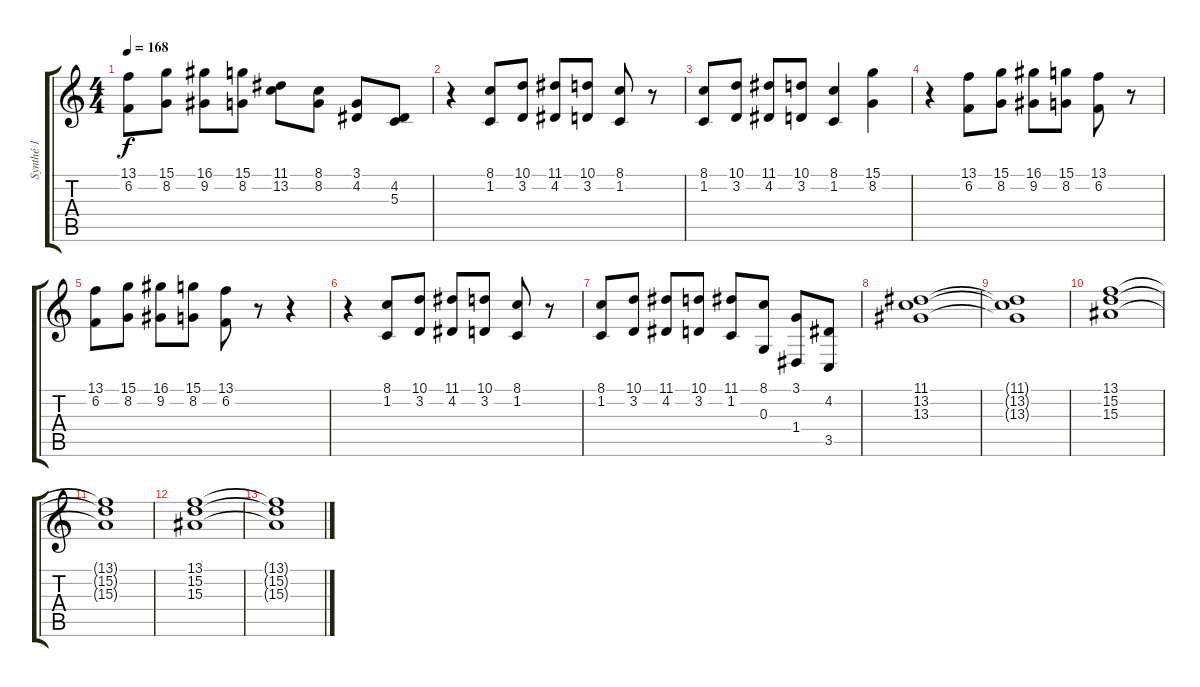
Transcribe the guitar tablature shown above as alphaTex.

\track ("Synthé 1" "Synthé 1") {instrument stringensemble1}
\staff {score tabs}
\tuning (E4 B3 G3 D3 A2 E2) {hide}
\ts (4 4)
\tempo 168
\clef g2
\ks c
(13.1 6.2).8{dy f} (15.1 8.2).8 (16.1 9.2).8 (15.1 8.2).8 (11.1 13.2).8 (8.1 8.2).8 (3.1 4.2).8 (4.2 5.3).8 |
r.4 (8.1 1.2).8 (10.1 3.2).8 (11.1 4.2).8 (10.1 3.2).8 (8.1 1.2).8 r.8 |
(8.1 1.2).8 (10.1 3.2).8 (11.1 4.2).8 (10.1 3.2).8 (8.1 1.2).4 (15.1 8.2).4 |
r.4 (13.1 6.2).8 (15.1 8.2).8 (16.1 9.2).8 (15.1 8.2).8 (13.1 6.2).8 r.8 |
(13.1 6.2).8 (15.1 8.2).8 (16.1 9.2).8 (15.1 8.2).8 (13.1 6.2).8 r.8 r.4 |
r.4 (8.1 1.2).8 (10.1 3.2).8 (11.1 4.2).8 (10.1 3.2).8 (8.1 1.2).8 r.8 |
(8.1 1.2).8 (10.1 3.2).8 (11.1 4.2).8 (10.1 3.2).8 (11.1 1.2).8 (8.1 0.3).8 (3.1 1.4).8 (4.2 3.5).8 |
(11.1 13.2 13.3).1 |
(11.1{t} 13.2{t} 13.3{t}).1 |
(13.1 15.2 15.3).1 |
(13.1{t} 15.2{t} 15.3{t}).1 |
(13.1 15.2 15.3).1 |
(13.1{t} 15.2{t} 15.3{t}).1
